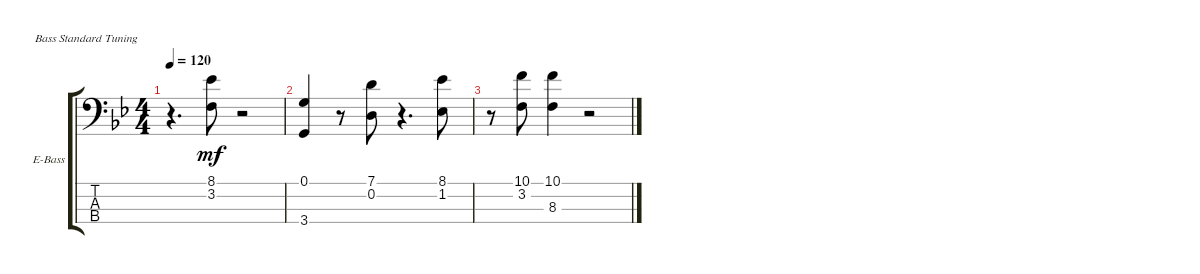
\defaultSystemsLayout 4
\bracketExtendMode groupsimilarinstruments
\firstSystemTrackNameOrientation horizontal
\otherSystemsTrackNameOrientation horizontal
\track ("Electric Bass" "E-Bass") {multiBarRest instrument electricbassfinger}
\staff {score tabs}
\tuning (G2 D2 A1 E1)
\ts (4 4)
\tempo 120
\clef f4
\ks bb
r.4{d dy mf} (3.2 8.1).8 r.2 |
(0.1 3.4).4 r.8 (0.2 7.1).8 r.4{d} (1.2 8.1).8 |
r.8 (3.2 10.1).8 (8.3 10.1).4 r.2
